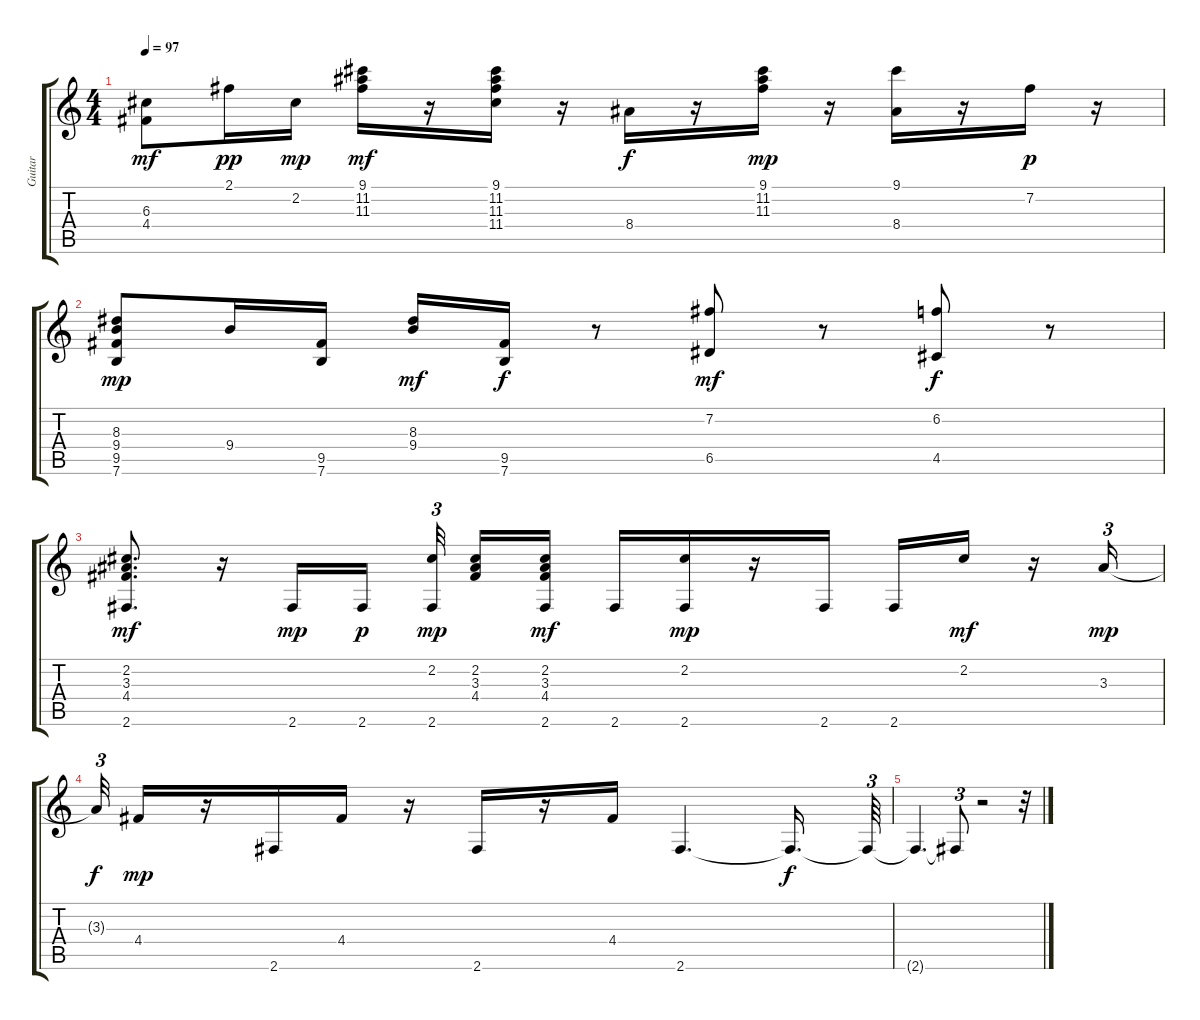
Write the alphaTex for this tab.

\track ("Guitar" "Guitar") {instrument acousticguitarnylon}
\staff {score tabs}
\tuning (E4 B3 G3 D3 A2 E2) {hide}
\ts (4 4)
\tempo 97
\clef g2
\ks c
(6.3 4.4).8{dy mf} 2.1.16{dy pp} 2.2.16{dy mp} (9.1 11.2 11.3).16{dy mf} r.16 (9.1 11.2 11.3 11.4).16 r.16 8.4.16{dy f} r.16 (9.1 11.2 11.3).16{dy mp} r.16 (9.1 8.4).16 r.16 7.2.16{dy p} r.16 |
(8.3 9.4 9.5 7.6).8{dy mp} 9.4.16 (9.5 7.6).16 (8.3 9.4).16{dy mf} (9.5 7.6).16{dy f} r.8 (7.2 6.5).8{dy mf} r.8 (6.2 4.5).8{dy f} r.8 |
(2.2 3.3 4.4 2.6).8{d dy mf} r.16 2.6.16{dy mp} 2.6.16{dy p beam splitsecondary} (2.2 2.6).32{tu (3 2) dy mp beam splitsecondary} (2.2 3.3 4.4).16 (2.2 3.3 4.4 2.6).16{dy mf} 2.6.16 (2.2 2.6).16{dy mp} r.16 2.6.16 2.6.16 2.2.16{dy mf} r.16 3.3.16{tu (3 2) dy mp} |
3.3{t}.32{tu (3 2) dy f} 4.4.16{dy mp} r.16 2.6.16 4.4.16 r.16 2.6.16 r.16 4.4.16 2.6.4{d} 2.6{t}.16{d dy f} 2.6{t}.64{tu (3 2)} |
2.6{t}.4{d} 2.6{t}.8{tu (3 2)} r.2 r.32
